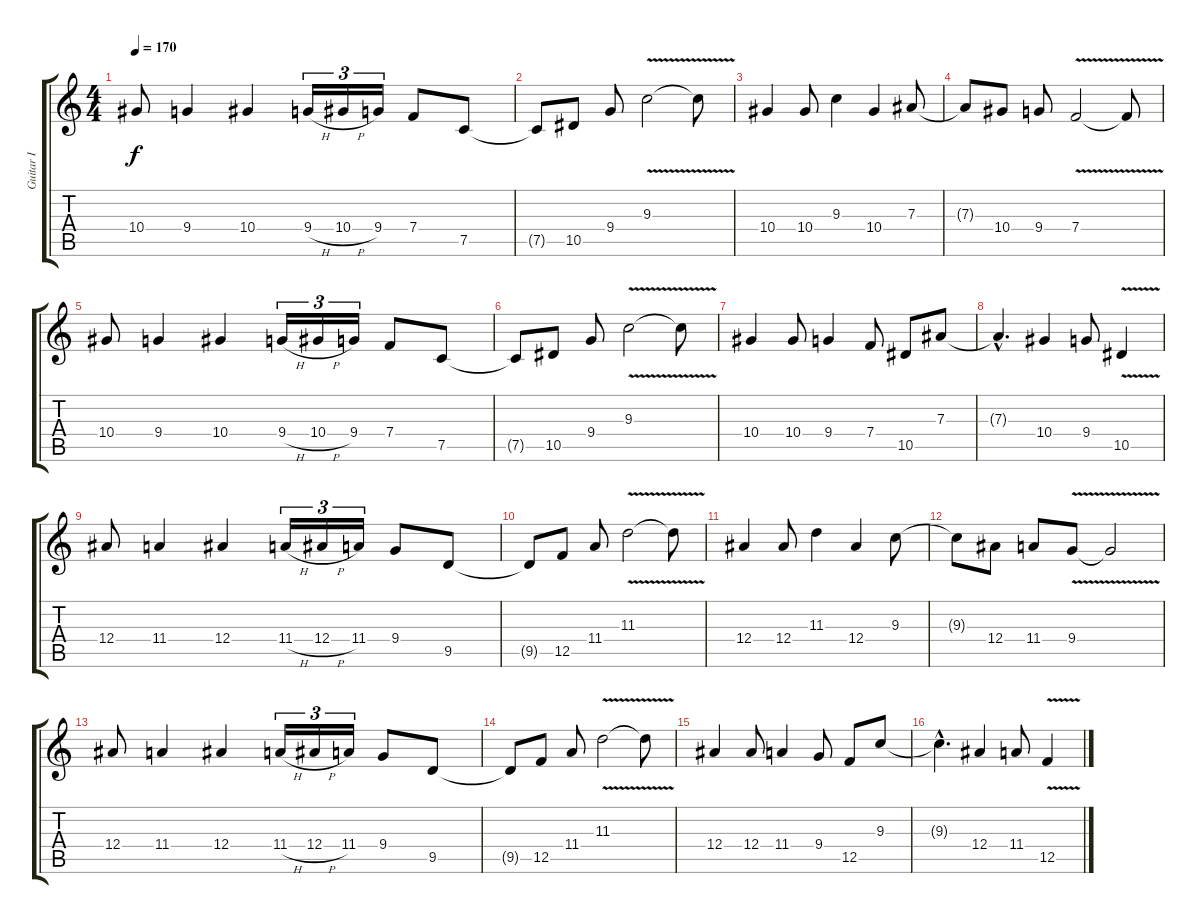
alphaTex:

\track ("Guitar I" "Guitar I") {instrument distortionguitar}
\staff {score tabs}
\tuning (C4 G3 Eb3 Bb2 F2 C2) {hide}
\ts (4 4)
\tempo 170
\clef g2
\ks c
10.4.8{dy f instrument distortionguitar} 9.4.4 10.4.4 9.4{h}.16{tu (3 2)} 10.4{h}.16{tu (3 2)} 9.4.16{tu (3 2)} 7.4.8 7.5.8 |
7.5{t}.8 10.5.8 9.4.8 9.3{v}.2 9.3{t}.8 |
10.4.4 10.4.8 9.3.4 10.4.4 7.3.8 |
7.3{t}.8 10.4.8 9.4.8 7.4{v}.2 7.4{t}.8 |
10.4.8 9.4.4 10.4.4 9.4{h}.16{tu (3 2)} 10.4{h}.16{tu (3 2)} 9.4.16{tu (3 2)} 7.4.8 7.5.8 |
7.5{t}.8 10.5.8 9.4.8 9.3{v}.2 9.3{t}.8 |
10.4.4 10.4.8 9.4.4 7.4.8 10.5.8 7.3.8 |
7.3{hac t}.4{d} 10.4.4 9.4.8 10.5{v}.4 |
12.4.8 11.4.4 12.4.4 11.4{h}.16{tu (3 2)} 12.4{h}.16{tu (3 2)} 11.4.16{tu (3 2)} 9.4.8 9.5.8 |
9.5{t}.8 12.5.8 11.4.8 11.3{v}.2 11.3{t}.8 |
12.4.4 12.4.8 11.3.4 12.4.4 9.3.8 |
9.3{t}.8 12.4.8 11.4.8 9.4{v}.8 9.4{t}.2 |
12.4.8 11.4.4 12.4.4 11.4{h}.16{tu (3 2)} 12.4{h}.16{tu (3 2)} 11.4.16{tu (3 2)} 9.4.8 9.5.8 |
9.5{t}.8 12.5.8 11.4.8 11.3{v}.2 11.3{t}.8 |
12.4.4 12.4.8 11.4.4 9.4.8 12.5.8 9.3.8 |
9.3{hac t}.4{d} 12.4.4 11.4.8 12.5{v}.4
